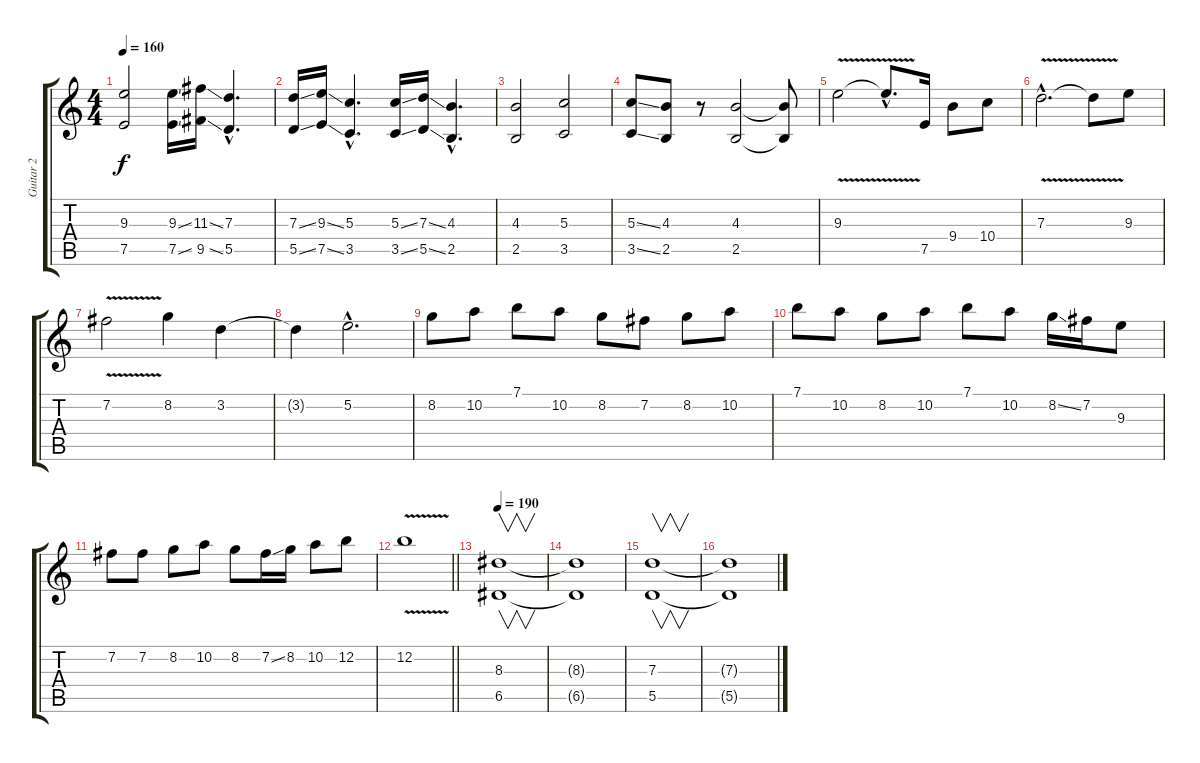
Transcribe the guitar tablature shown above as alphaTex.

\track ("Guitar 2" "Guitar 2") {instrument overdrivenguitar}
\staff {score tabs}
\tuning (E4 B3 G3 D3 A2 E2) {hide}
\ts (4 4)
\tempo 160
\clef g2
\ks c
(9.3 7.5).2{dy f} (9.3{ss} 7.5{ss}).16 (11.3{ss} 9.5{ss}).16 (7.3{hac} 5.5{hac}).4{d} |
(7.3{ss} 5.5{ss}).16 (9.3{ss} 7.5{ss}).16 (5.3{hac} 3.5{hac}).4{d} (5.3{ss} 3.5{ss}).16 (7.3{ss} 5.5{ss}).16 (4.3{hac} 2.5{hac}).4{d} |
(4.3 2.5).2 (5.3 3.5).2 |
(5.3{ss} 3.5{ss}).8 (4.3 2.5).8 r.8 (4.3 2.5).2 (4.3{t} 2.5{t}).8 |
9.3{v}.2 9.3{hac t}.8{d} 7.5.16 9.4.8 10.4.8 |
7.3{v hac}.2{d} 7.3{t}.8 9.3.8 |
7.2{v}.2 8.2.4 3.2.4 |
3.2{t}.4 5.2{hac}.2{d} |
8.2.8 10.2.8 7.1.8 10.2.8 8.2.8 7.2.8 8.2.8 10.2.8 |
7.1.8 10.2.8 8.2.8 10.2.8 7.1.8 10.2.8 8.2{ss}.16 7.2.16 9.3.8 |
7.2.8 7.2.8 8.2.8 10.2.8 8.2.8 7.2{ss}.16 8.2.16 10.2.8 12.2.8 |
\barLineRight lightlight
12.2{v}.1 |
\tempo 190
(8.3 6.5).1{v} |
(8.3{t} 6.5{t}).1 |
(7.3 5.5).1{v} |
(7.3{t} 5.5{t}).1
